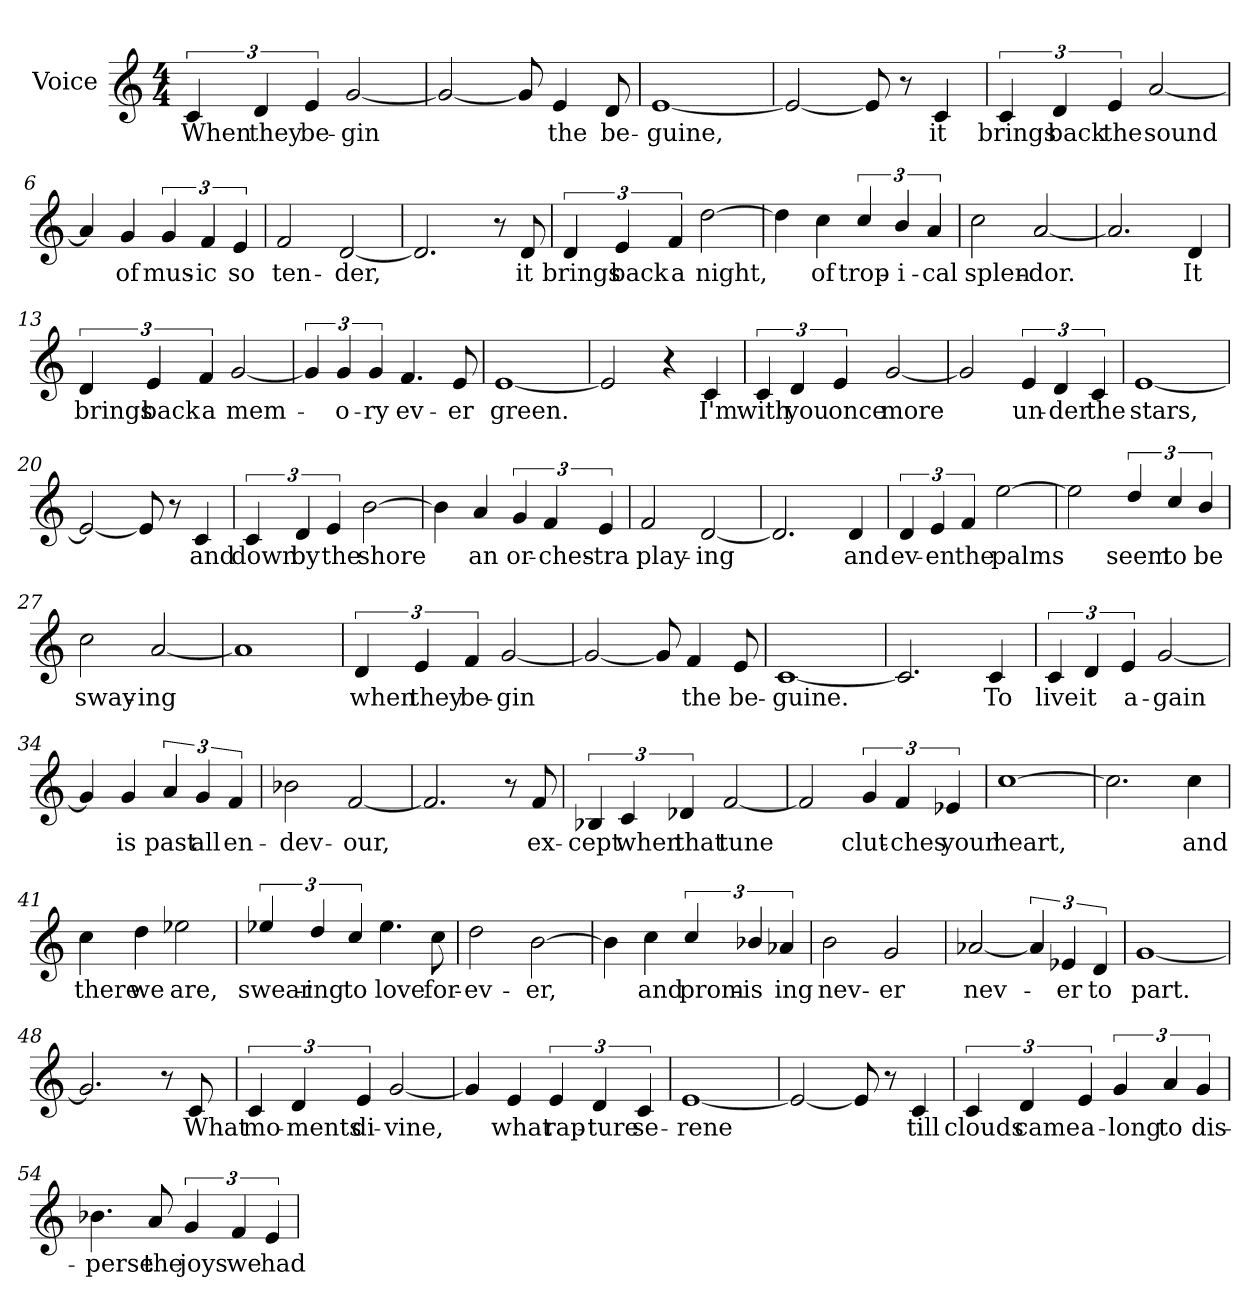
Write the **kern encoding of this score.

**kern	**text
*part1	*part1
*staff1	*staff1
*I"Voice	*
*clefG2	*
*k[]	*
*C:	*
*M4/4	*
=1	=1
6c/	When
6d/	they
6e/	be-
[2g/	-gin
=2	=2
2g/_	.
8g/]	.
4e/	-the
8d/	be-
=3	=3
[1e	-guine,
=4	=4
2e/_	.
8e/]	.
8r	.
4c/	it
=5	=5
6c/	brings
6d/	back
6e/	the
[2a/	sound
=6	=6
4a/]	.
4g/	of
6g/	mus-
6f/	-ic
6e/	so
=7	=7
2f/	ten-
[2d/	-der,
=8	=8
2.d/]	.
8r	.
8d/	it
!!LO:LB:g=z
=9	=9
6d/	brings
6e/	back
6f/	a
[2dd\	night,
=10	=10
4dd\]	.
4cc\	of
6cc/	trop-
6b/	-i-
6a/	-cal
=11	=11
2cc\	splen-
[2a/	dor.
=12	=12
2.a/]	.
4d/	It
=13	=13
6d/	brings
6e/	back
6f/	a
[2g/	mem-
=14	=14
6g/]	.
6g/	-o-
6g/	-ry
4.f/	ev-
8e/	-er
=15	=15
[1e	green.
!!LO:LB:g=z
=16	=16
2e/]	.
4r	.
4c/	I'm
=17	=17
6c/	with
6d/	you
6e/	once
[2g/	more
=18	=18
2g/]	.
6e/	un-
6d/	-der
6c/	the
=19	=19
[1e	stars,
=20	=20
2e/_	.
8e/]	.
8r	.
4c/	and
=21	=21
6c/	down
6d/	by
6e/	the
[2b\	shore
=22	=22
4b\]	.
4a/	an
6g/	or-
6f/	-ches-
6e/	-tra
!!LO:LB:g=z
=23	=23
2f/	play-
[2d/	-ing
=24	=24
2.d/]	.
4d/	and
=25	=25
6d/	ev-
6e/	-en
6f/	the
[2ee\	palms
=26	=26
2ee\]	.
6dd/	seem
6cc/	to
6b/	be
=27	=27
2cc\	sway-
[2a/	-ing
=28	=28
1a]	.
=29	=29
6d/	when
6e/	they
6f/	be-
[2g/	-gin
=30	=30
2g/_	.
8g/]	.
4f/	the
8e/	be-
!!LO:LB:g=z
=31	=31
[1c	-guine.
=32	=32
2.c/]	.
4c/	To
=33	=33
6c/	live
6d/	it
6e/	a-
[2g/	-gain
=34	=34
4g/]	.
4g/	is
6a/	past
6g/	all
6f/	en-
=35	=35
2b-X\	dev-
[2f/	our,
=36	=36
2.f/]	.
8r	.
8f/	ex-
=37	=37
6B-X/	cept
6c/	when
6d-X/	that
[2f/	tune
=38	=38
2f/]	.
6g/	clut-
6f/	-ches
6e-X/	your
!!LO:LB:g=z
=39	=39
[1cc	heart,
=40	=40
2.cc\]	.
4cc\	and
=41	=41
4cc\	there
4dd\	we
2ee-X\	are,
=42	=42
6ee-X/	swear-
6dd/	-ing
6cc/	to
4.ee-\	love
8cc\	for-
=43	=43
2dd\	-ev-
[2b\	-er,
=44	=44
4b\]	.
4cc\	and
6cc/	prom-
6b-X/	-is
6a-X/	ing
=45	=45
2b\	nev-
2g/	-er
=46	=46
[2a-X/	nev-
6a-/]	.
6e-X/	-er
6d/	to
!!LO:LB:g=z
=47	=47
[1g	part.
=48	=48
2.g/]	.
8r	.
8c/	What
=49	=49
6c/	mo-
6d/	ments
6e/	di-
[2g/	-vine,
=50	=50
4g/]	.
4e/	what
6e/	rap-
6d/	-ture
6c/	se-
=51	=51
[1e	-rene
=52	=52
2e/_	.
8e/]	.
8r	.
4c/	till
!!LO:LB:g=z
=53	=53
6c/	clouds
6d/	came
6e/	a-
6g/	-long
6a/	to
6g/	dis-
=54	=54
4.b-X\	-perse
8a/	the
6g/	joys
6f/	we
6e/	had
=	=
*-	*-
